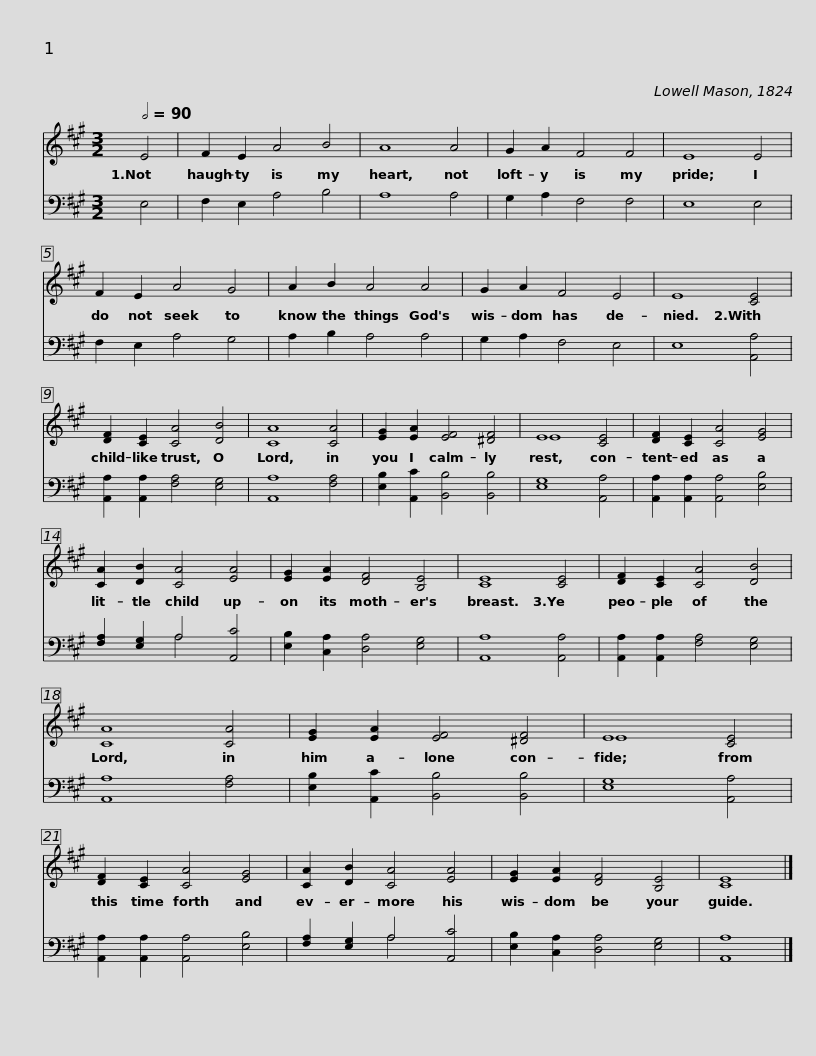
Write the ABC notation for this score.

X:1
%%score ( 1 2 ) ( 3 4 )
L:1/8
Q:1/2=90
M:3/2
I:linebreak $
K:A
V:1 treble
V:2 treble
V:3 bass
V:4 bass
V:1
 E4 | F2 E2 A4 B4 | A8 A4 | G2 A2 F4 F4 | E8 E4 | %5
 F2 E2 A4 G4 |$ A2 B2 A4 A4 | G2 A2 F4 E4 | E8 [CE]4 | [DF]2 [CE]2 [CA]4 [DB]4 | %10
 [CA]8 [CA]4 |$ [EG]2 [EA]2 [EF]4 [^DF]4 | E8 [CE]4 | [DF]2 [CE]2 [CA]4 [EG]4 | [CA]2 [DB]2 [CA]4 [EA]4 | %15
 [EG]2 [EA]2 [DF]4 [B,E]4 |$ [CE]8 [CE]4 | [DF]2 [CE]2 [CA]4 [DB]4 | [CA]8 [CA]4 | [EG]2 [EA]2 [EF]4 [^DF]4 | %20
 E8 [CE]4 |$ [DF]2 [CE]2 [CA]4 [EG]4 | [CA]2 [DB]2 [CA]4 [EA]4 | [EG]2 [EA]2 [DF]4 [B,E]4 | [CE]8 |] %25
V:2
 x4 | x12 | x12 | x12 | x12 | %5
 x12 |$ x12 | x12 | x12 | x12 | %10
 x12 |$ x12 | E8 x4 | x12 | x12 | %15
 x12 |$ x12 | x12 | x12 | x12 | %20
 E8 x4 |$ x12 | x12 | x12 | x8 |] %25
V:3
 E,4 | F,2 E,2 A,4 B,4 | A,8 A,4 | G,2 A,2 F,4 F,4 | E,8 E,4 | %5
 F,2 E,2 A,4 G,4 |$ A,2 B,2 A,4 A,4 | G,2 A,2 F,4 E,4 | E,8 [A,,A,]4 | [A,,A,]2 [A,,A,]2 [F,A,]4 [E,G,]4 | %10
 [A,,A,]8 [F,A,]4 |$ [E,B,]2 [A,,C]2 [B,,B,]4 [B,,B,]4 | [E,G,]8 [A,,A,]4 | [A,,A,]2 [A,,A,]2 [A,,A,]4 [E,B,]4 | [F,A,]2 [E,G,]2 A,4 [A,,C]4 | %15
 [E,B,]2 [C,A,]2 [D,A,]4 [E,G,]4 |$ [A,,A,]8 [A,,A,]4 | [A,,A,]2 [A,,A,]2 [F,A,]4 [E,G,]4 | [A,,A,]8 [F,A,]4 | [E,B,]2 [A,,C]2 [B,,B,]4 [B,,B,]4 | %20
 [E,G,]8 [A,,A,]4 |$ [A,,A,]2 [A,,A,]2 [A,,A,]4 [E,B,]4 | [F,A,]2 [E,G,]2 A,4 [A,,C]4 | [E,B,]2 [C,A,]2 [D,A,]4 [E,G,]4 | [A,,A,]8 |] %25
V:4
 x4 | x12 | x12 | x12 | x12 | %5
 x12 |$ x12 | x12 | x12 | x12 | %10
 x12 |$ x12 | x12 | x12 | x4 A,4 x4 | %15
 x12 |$ x12 | x12 | x12 | x12 | %20
 x12 |$ x12 | x4 A,4 x4 | x12 | x8 |] %25
